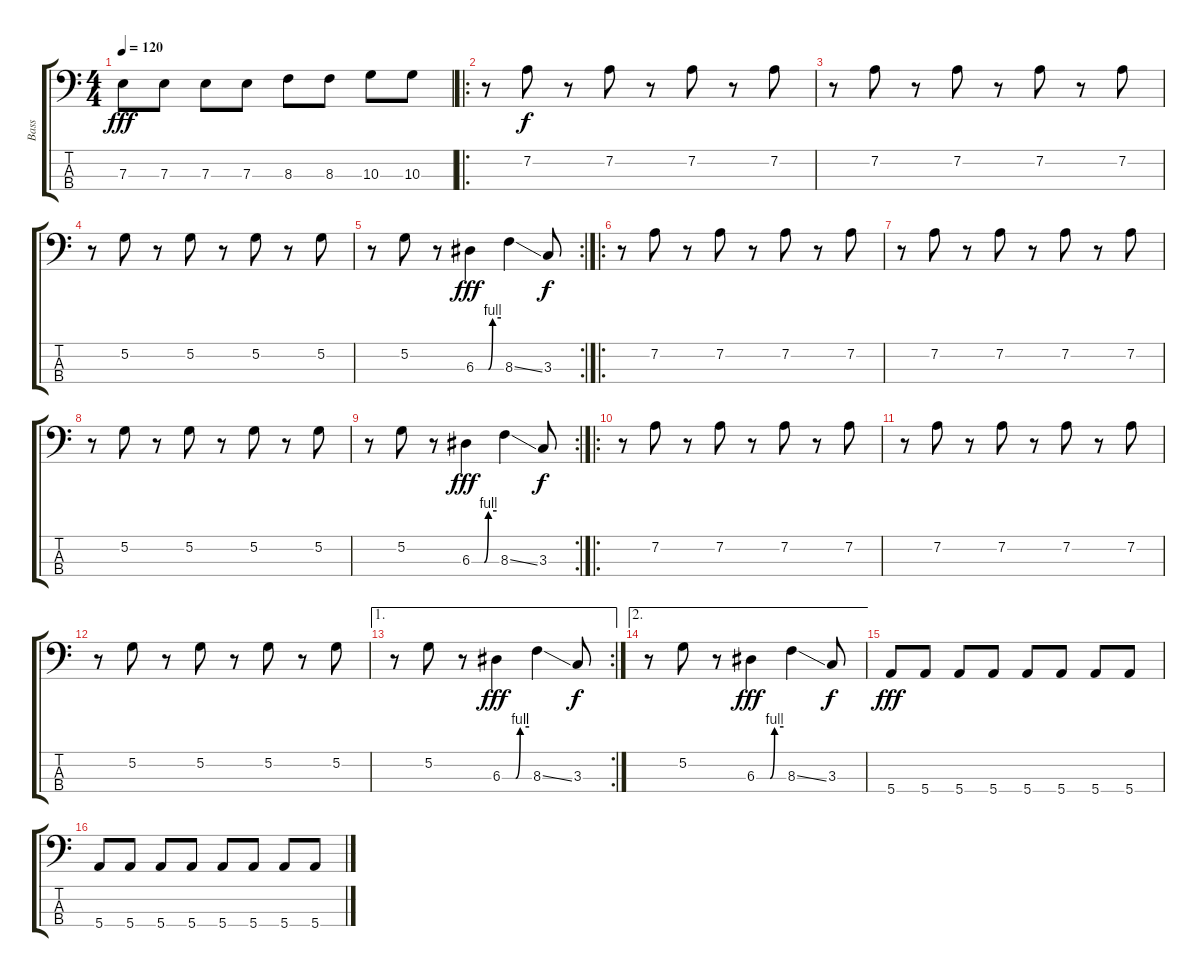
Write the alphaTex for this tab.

\track ("Bass" "Bass") {instrument electricbasspick}
\staff {score tabs}
\tuning (G2 D2 A1 E1) {hide}
\ts (4 4)
\tempo 120
\clef f4
\ks c
7.3.8{dy fff} 7.3.8 7.3.8 7.3.8 8.3.8 8.3.8 10.3.8 10.3.8 |
\ro
r.8 7.2.8{dy f} r.8 7.2.8 r.8 7.2.8 r.8 7.2.8 |
r.8 7.2.8 r.8 7.2.8 r.8 7.2.8 r.8 7.2.8 |
r.8 5.2.8 r.8 5.2.8 r.8 5.2.8 r.8 5.2.8 |
\rc 2
r.8 5.2.8 r.8 6.3{be (custom 0 0 30 0 40 4 60 4)}.4{dy fff} 8.3{ss}.4 3.3.8{dy f} |
\ro
r.8 7.2.8 r.8 7.2.8 r.8 7.2.8 r.8 7.2.8 |
r.8 7.2.8 r.8 7.2.8 r.8 7.2.8 r.8 7.2.8 |
r.8 5.2.8 r.8 5.2.8 r.8 5.2.8 r.8 5.2.8 |
\rc 2
r.8 5.2.8 r.8 6.3{be (custom 0 0 30 0 40 4 60 4)}.4{dy fff} 8.3{ss}.4 3.3.8{dy f} |
\ro
r.8 7.2.8 r.8 7.2.8 r.8 7.2.8 r.8 7.2.8 |
r.8 7.2.8 r.8 7.2.8 r.8 7.2.8 r.8 7.2.8 |
r.8 5.2.8 r.8 5.2.8 r.8 5.2.8 r.8 5.2.8 |
\ae 1
\rc 2
r.8 5.2.8 r.8 6.3{be (custom 0 0 30 0 40 4 60 4)}.4{dy fff} 8.3{ss}.4 3.3.8{dy f} |
\ae 2
r.8 5.2.8 r.8 6.3{be (custom 0 0 30 0 40 4 60 4)}.4{dy fff} 8.3{ss}.4 3.3.8{dy f} |
5.4.8{dy fff} 5.4.8 5.4.8 5.4.8 5.4.8 5.4.8 5.4.8 5.4.8 |
5.4.8 5.4.8 5.4.8 5.4.8 5.4.8 5.4.8 5.4.8 5.4.8
